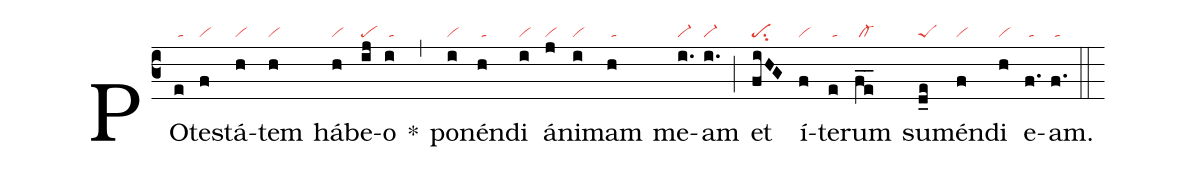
nabc-lines:1;
%%
(c3)
PO(e|/ta)te(f|vi)stá(h|vi)tem(h|vi) há(h|vi)be(ij|pe)o(i|/ta) *(,)
po(i|vi)nén(h|/ta)di(i|vi) á(j|vi)ni(i|vi)mam(h|/ta) me(i.|vi-)am(i.|vi-) (;)
et(fiHG|pesu2) í(f|vi)te(e|/ta)rum(f_e_|/cl-) su(d_e|peS)mén(f|vi)di(h|vi) e(f.|/ta)am.(f.|/ta) (::)
